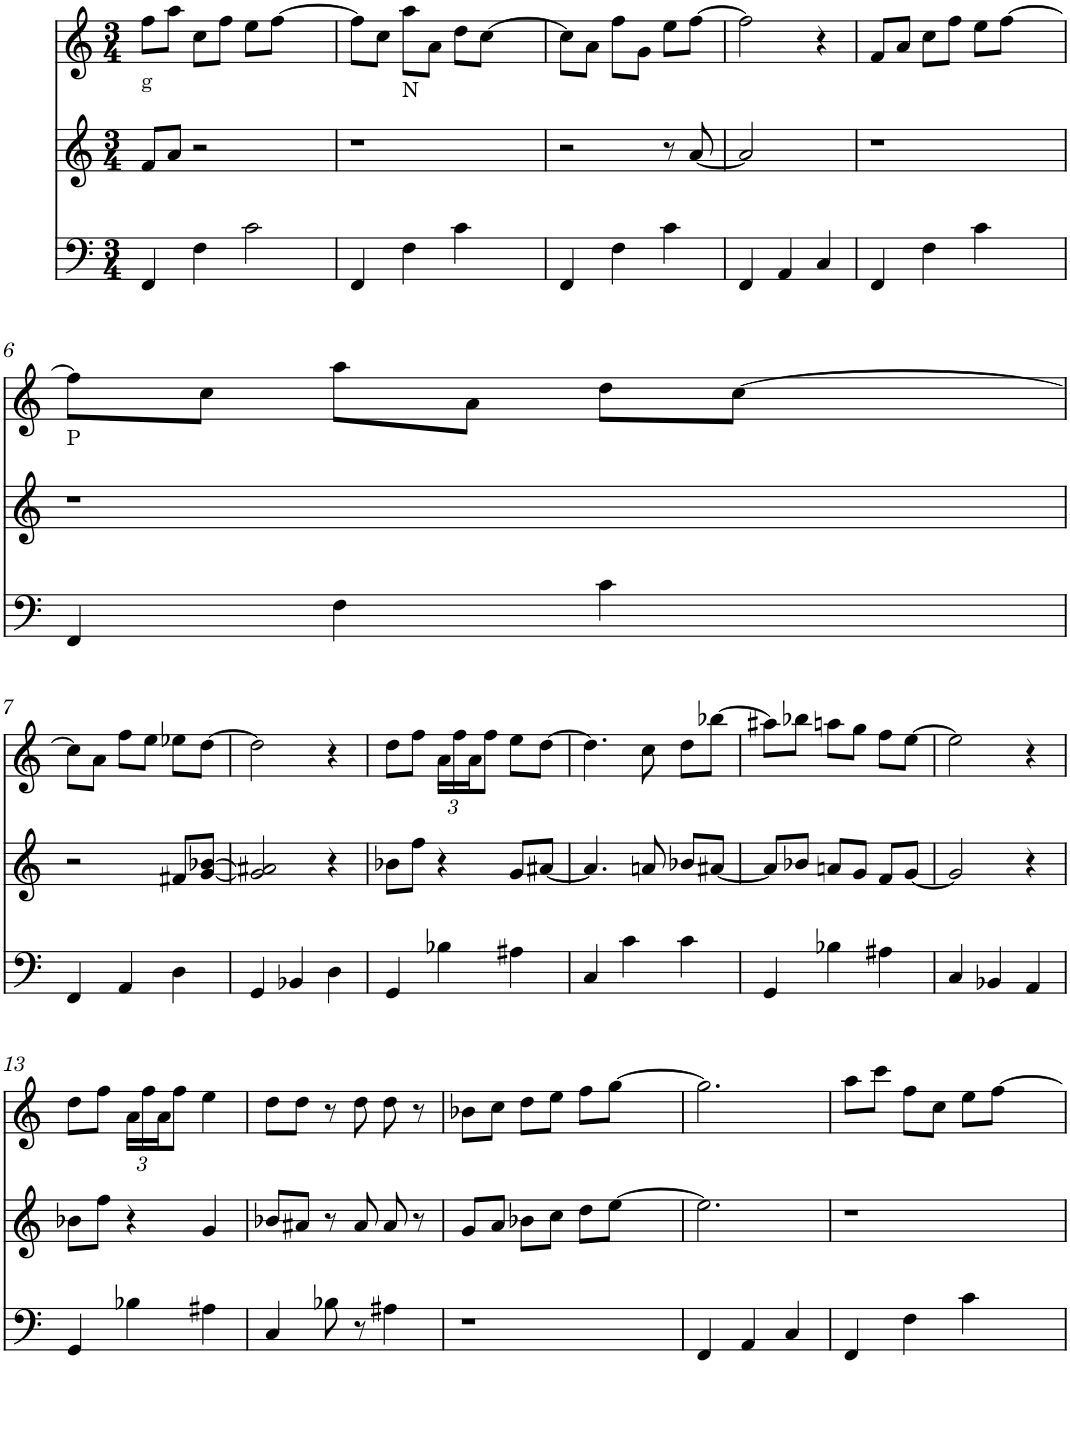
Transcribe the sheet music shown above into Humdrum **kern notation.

**kern	**kern	**kern
*part3	*part2	*part1
*staff3	*staff2	*staff1
*I"Piano	*I"Piano	*I"Piano
*I'Pno	*I'Pno	*I'Pno
*clefF4	*clefG2	*clefG2
*k[]	*k[]	*k[]
*M3/4	*M3/4	*M3/4
=1	=1	=1
!	!	!LO:TX:b:t=g
4FF/	8f/L	8ff\L
.	8a/J	8aa\J
4F\	2r	8cc\L
.	.	8ff\J
[4c\	.	8ee\L
.	.	[8ff\J
4ryy	4ryy	4ryy
=2	=2	=2
4FF/	2.r	8ff\L]
.	.	8cc\J
!	!	!LO:TX:b:t=N
4c\]	.	8aa\L
.	.	8a\J
4F\	.	8dd\L
.	.	[8cc\J
4c\	2ryy	4ryy
4ryy	.	4ryy
=3	=3	=3
4FF/	2r	8cc\L]
.	.	8a\J
4F\	.	8ff\L
.	.	8g\J
4c\	8r	8ee\L
.	[8a/	[8ff\J
=4	=4	=4
4FF/	2a/]	2ff\]
4AA/	.	.
4C/	4ryy	4r
=5	=5	=5
4FF/	2.r	8f/L
.	.	8a/J
4F\	.	8cc\L
.	.	8ff\J
4c\	.	8ee\L
.	.	[8ff\J
4ryy	4ryy	4ryy
!!LO:LB:g=z
=6	=6	=6
!	!	!LO:TX:b:t=P
4FF/	2.r	8ff\L]
.	.	8cc\J
4F\	.	8aa\L
.	.	8a\J
4c\	.	8dd\L
.	.	[8cc\J
4ryy	4ryy	4ryy
!!LO:LB:g=z
=7	=7	=7
4FF/	2r	8cc\L]
.	.	8a\J
4AA/	.	8ff\L
.	.	8ee\J
4D\	8f#X/L	8ee-X\L
.	[8g/ [8b-X/J	[8dd\J
=8	=8	=8
4GG/	2g/] 2a#X/]	2dd\]
4BB-X/	.	.
4D\	4r	4r
=9	=9	=9
4GG/	8b-X\L	8dd\L
.	8ff\J	8ff\J
*	*	*Xbrackettup
4B-X\	4r	24a\LL
.	.	24ff\
.	.	24a\J
.	.	8ff\J
4A#X\	8g/L	8ee\L
.	[8a#X/J	[8dd\J
=10	=10	=10
4C/	4.a#/]	4.dd\]
4c\	.	.
.	8an/	8cc\
4c\	8b-X/L	8dd\L
.	[8a#X/J	[8bb-X\J
=11	=11	=11
4GG/	8a#/L]	8aa#X\L]
.	8b-X/J	8bb-X\J
4B-X\	8an/L	8aan\L
.	8g/J	8gg\J
4A#X\	8f/L	8ff\L
.	[8g/J	[8ee\J
=12	=12	=12
4C/	2g/]	2ee\]
4BB-X/	.	.
4AA/	4r	4r
!!LO:LB:g=z
=13	=13	=13
4GG/	8b-X\L	8dd\L
.	8ff\J	8ff\J
4B-X\	4r	24a\LL
.	.	24ff\
.	.	24a\J
.	.	8ff\J
4A#X\	4g/	4ee\
=14	=14	=14
4C/	8b-X/L	8dd\L
.	8a#X/J	8dd\J
8B-X\	8r	8r
8r	8a#/	8dd\
4A#X\	8a#/	8dd\
.	8r	8r
=15	=15	=15
2.r	8g/L	8b-X\L
.	8a/J	8cc\J
.	8b-X\L	8dd\L
.	8cc\J	8ee\J
.	8dd\L	8ff\L
.	[8ee\J	[8gg\J
4ryy	4ryy	4ryy
=16	=16	=16
4FF/	2.ee\]	2.gg\]
4AA/	.	.
4C/	.	.
=17	=17	=17
4FF/	2.r	8aa\L
.	.	8ccc\J
4F\	.	8ff\L
.	.	8cc\J
4c\	.	8ee\L
.	.	[8ff\J
4ryy	4ryy	4ryy
=	=	=
*-	*-	*-
